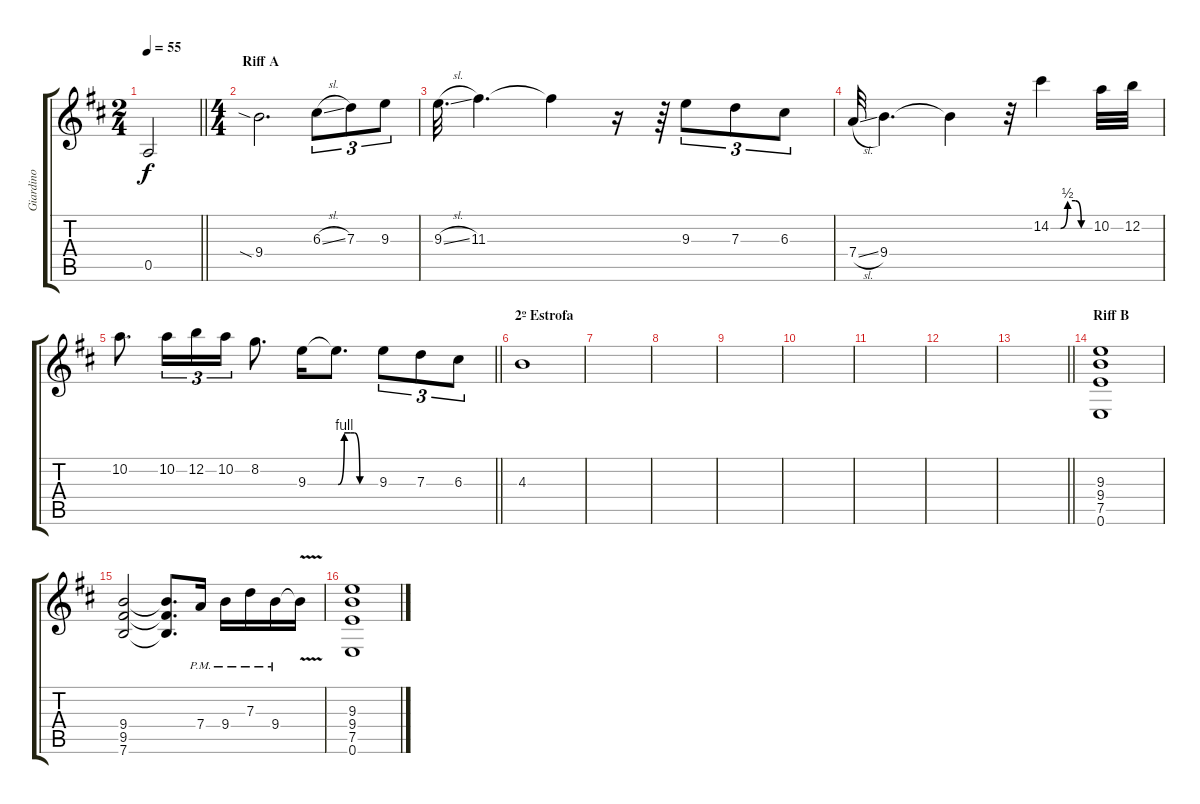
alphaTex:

\track ("Giardino" "Giardino") {instrument overdrivenguitar}
\staff {score tabs}
\tuning (E4 B3 G3 D3 A2 E2) {hide}
\ts (2 4)
\tempo 55
\clef g2
\barLineRight lightlight
\ks d
0.5.2{dy f} |
\ts (4 4)
\section ("" "Riff A")
9.4{sia}.2{d volume 15} 6.3{sl}.8{tu (3 2)} 7.3.8{tu (3 2)} 9.3.8{tu (3 2)} |
9.3{sl}.32{d} 11.3.4{d} 11.3{t}.4 r.16 r.64 9.3.8{tu (3 2)} 7.3.8{tu (3 2)} 6.3.8{tu (3 2)} |
7.4{sl}.32 9.4.4{d} 9.4{t}.4 r.32 14.2{be (custom 0 0 15 0 26 2 38 2 47 0 60 0)}.4 10.2.32 12.2.32 |
\barLineRight lightlight
10.2.8{d} 10.2.16{tu (3 2)} 12.2.16{tu (3 2)} 10.2.16{tu (3 2)} 8.2.8{d} 9.3.16 9.3{be (custom 0 0 10 4 20 4 26 4 35 0 60 0) t}.8{d} 9.3.8{tu (3 2)} 7.3.8{tu (3 2)} 6.3.8{tu (3 2)} |
\section ("" "2º Estrofa")
4.3.1{volume 12} |
|
|
|
|
|
|
\barLineRight lightlight
|
\section ("" "Riff B")
(9.3 9.4 7.5 0.6).1 |
(9.4 9.5 7.6).2 (9.4{t} 9.5{t} 7.6{t}).8{d} 7.4{pm}.16 9.4{pm}.16 7.3{pm}.16 9.4{pm}.16 9.4{v t}.16 |
(9.3 9.4 7.5 0.6).1
